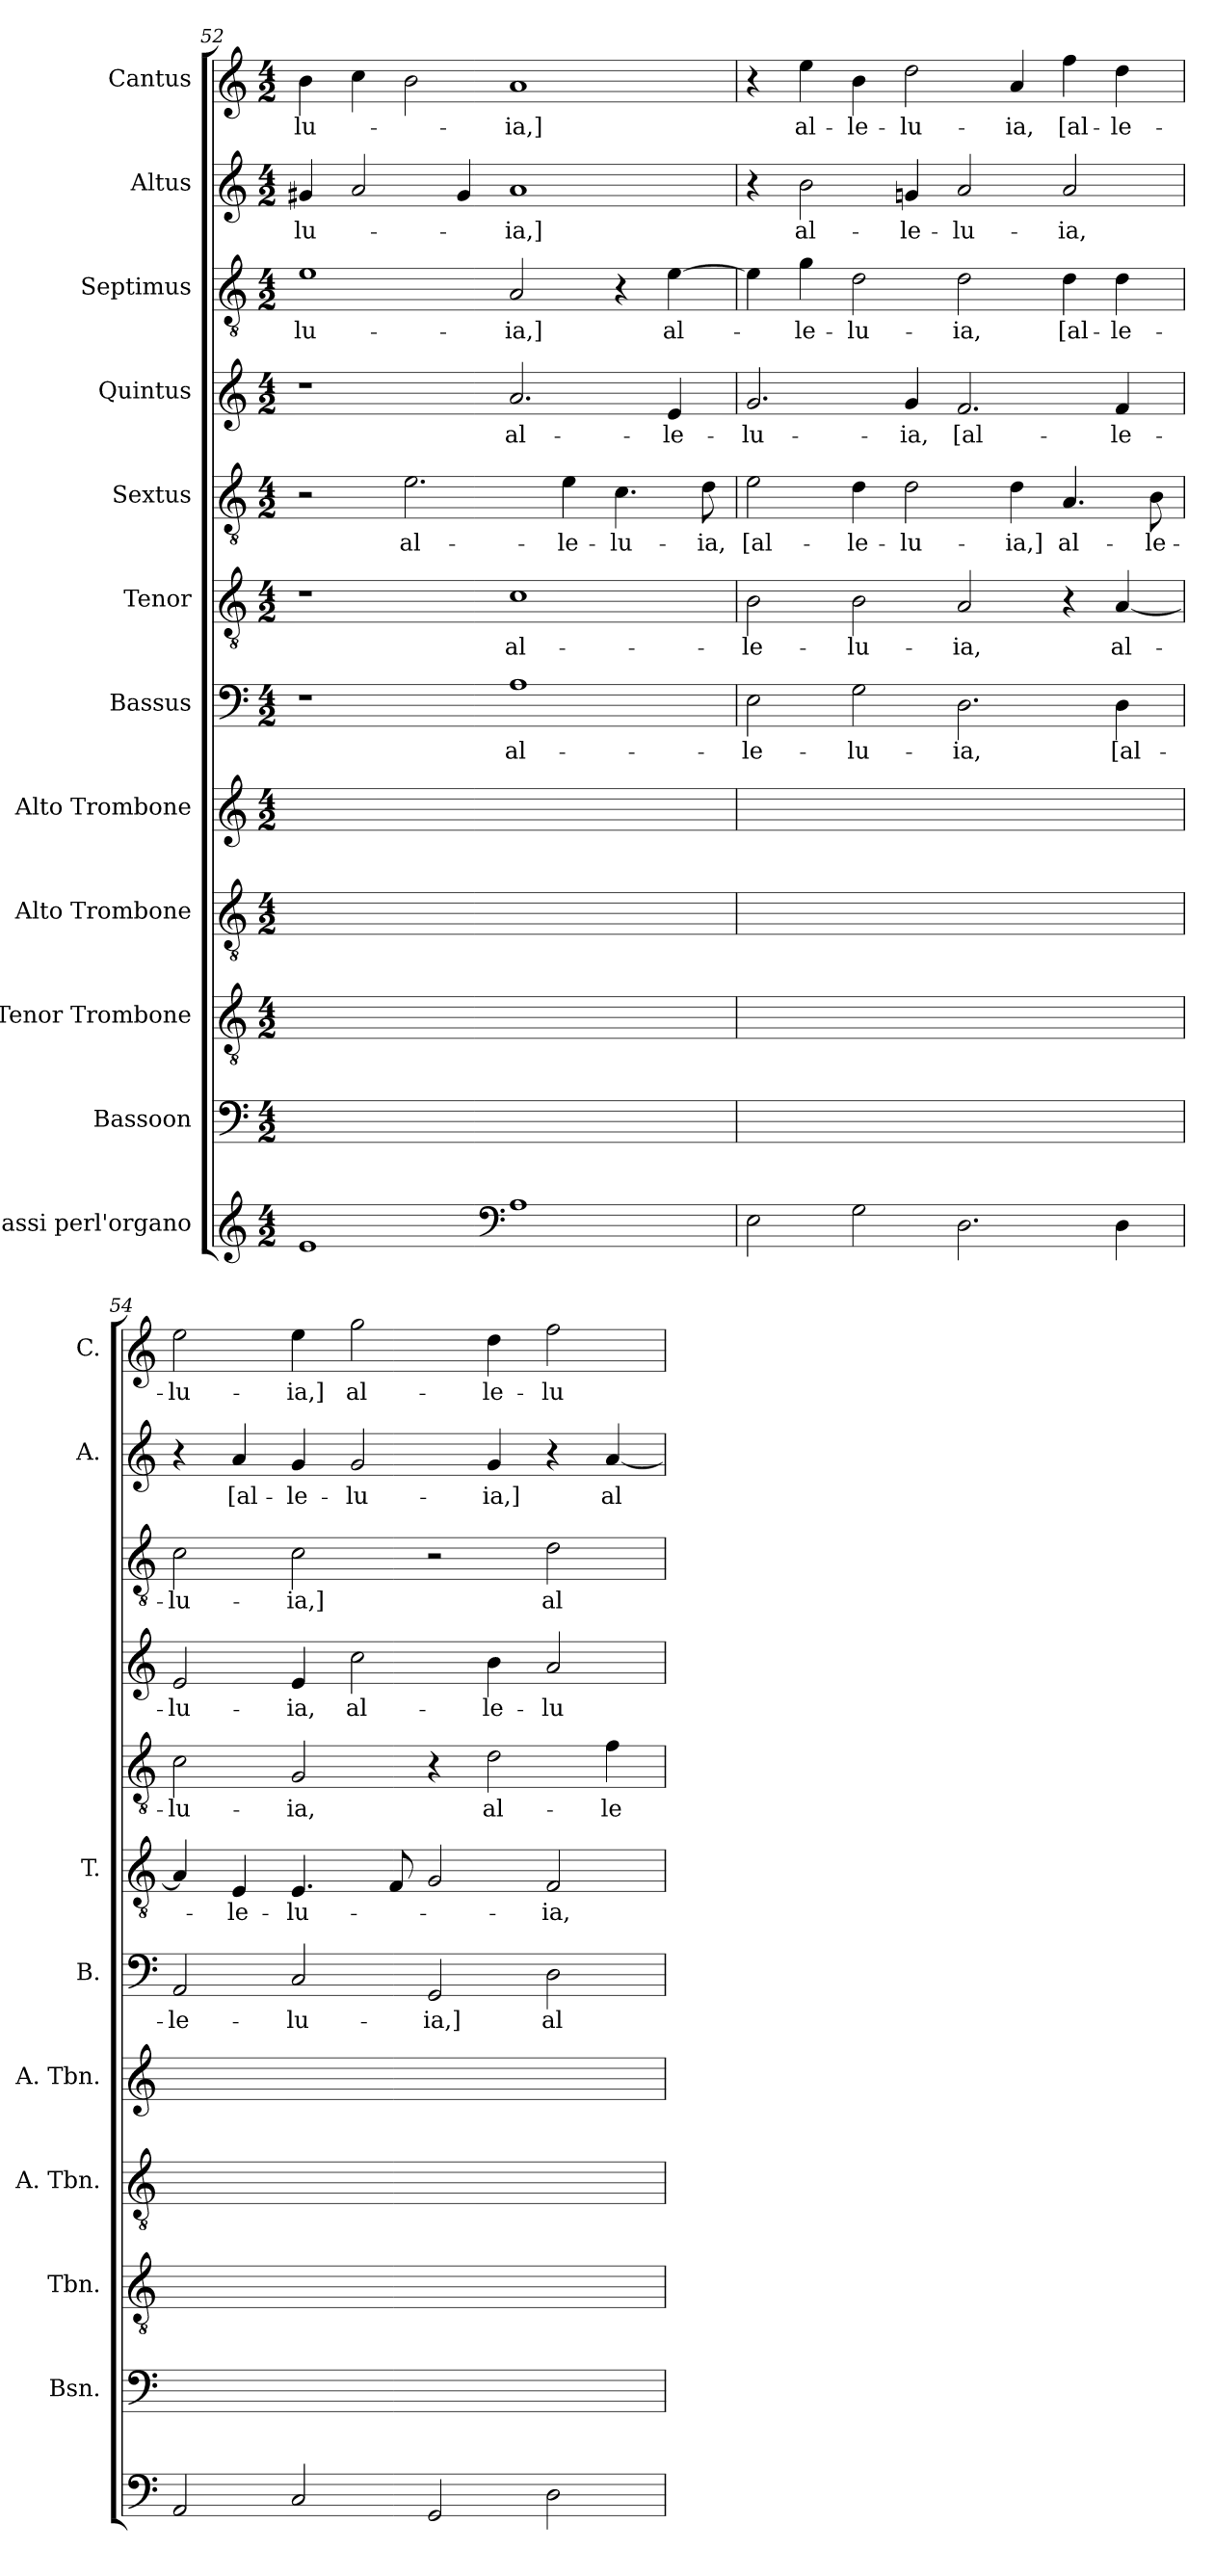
**kern	**kern	**text	**kern	**text	**kern	**text	**kern	**text	**kern	**text	**kern	**text	**kern	**text	**kern	**text	**kern	**text	**kern	**text	**kern	**text
*part12	*part11	*part11	*part10	*part10	*part9	*part9	*part8	*part8	*part7	*part7	*part6	*part6	*part5	*part5	*part4	*part4	*part3	*part3	*part2	*part2	*part1	*part1
*staff12	*staff11	*staff11	*staff10	*staff10	*staff9	*staff9	*staff8	*staff8	*staff7	*staff7	*staff6	*staff6	*staff5	*staff5	*staff4	*staff4	*staff3	*staff3	*staff2	*staff2	*staff1	*staff1
*I"Bassi perl'organo	*I"Bassoon	*	*I"Tenor Trombone	*	*I"Alto Trombone	*	*I"Alto Trombone	*	*I"Bassus	*	*I"Tenor	*	*I"Sextus	*	*I"Quintus	*	*I"Septimus	*	*I"Altus	*	*I"Cantus	*
*	*I'Bsn.	*	*I'Tbn.	*	*I'A. Tbn.	*	*I'A. Tbn.	*	*I'B.	*	*I'T.	*	*	*	*	*	*	*	*I'A.	*	*I'C.	*
!!LO:PB:g=z
*clefG2	*clefF4	*	*clefGv2	*	*clefGv2	*	*clefG2	*	*clefF4	*	*clefGv2	*	*clefGv2	*	*clefG2	*	*clefGv2	*	*clefG2	*	*clefG2	*
*	*	*	*	*	*	*	*	*	*	*	*ITrd7c12	*	*ITrd7c12	*	*	*	*ITrd7c12	*	*	*	*	*
*k[]	*k[]	*	*k[]	*	*k[]	*	*k[]	*	*k[]	*	*k[]	*	*k[]	*	*k[]	*	*k[]	*	*k[]	*	*k[]	*
*a:	*a:	*	*a:	*	*a:	*	*a:	*	*a:	*	*a:	*	*a:	*	*a:	*	*a:	*	*a:	*	*a:	*
*M4/2	*M4/2	*	*M4/2	*	*M4/2	*	*M4/2	*	*M4/2	*	*M4/2	*	*M4/2	*	*M4/2	*	*M4/2	*	*M4/2	*	*M4/2	*
=52	=52	=52	=52	=52	=52	=52	=52	=52	=52	=52	=52	=52	=52	=52	=52	=52	=52	=52	=52	=52	=52	=52
!	!	!	!	!	!	!	!	!	!	!	!	!	!	!	!	!	!	!LO:LY:b	!	!LO:LY:b	!	!LO:LY:b
1e	1ryy	.	1ryy	.	2ryy	.	1ryy	.	1r	.	1r	.	2r	.	1r	.	1E	-lu-	4g#X/	-lu-	4b\	-lu-
.	.	.	.	.	.	.	.	.	.	.	.	.	.	.	.	.	.	.	2a/	.	4cc\	.
!	!	!	!	!	!	!	!	!	!	!	!	!	!	!LO:LY:b	!	!	!	!	!	!	!	!
.	.	.	.	.	2.E/yy	al-	.	.	.	.	.	.	2.E\	al-	.	.	.	.	.	.	2b\	.
.	.	.	.	.	.	.	.	.	.	.	.	.	.	.	.	.	.	.	4g#/	.	.	.
*clefF4	*	*	*	*	*	*	*	*	*	*	*	*	*	*	*	*	*	*	*	*	*	*
!	!	!	!	!	!	!	!	!	!	!LO:LY:b	!	!LO:LY:b	!	!	!	!LO:LY:b	!	!LO:LY:b	!	!LO:LY:b	!	!LO:LY:b
1A	1Ayy	al-	1Cyy	al-	.	.	2.a/yy	al-	1A	al-	1C	al-	.	.	2.a/	al-	2AA/	-ia,]	1a	-ia,]	1a	-ia,]
!	!	!	!	!	!	!	!	!	!	!	!	!	!	!LO:LY:b	!	!	!	!	!	!	!	!
.	.	.	.	.	4E/yy	-le-	.	.	.	.	.	.	4E\	-le-	.	.	.	.	.	.	.	.
!	!	!	!	!	!	!	!	!	!	!	!	!	!	!LO:LY:b	!	!	!	!	!	!	!	!
.	.	.	.	.	4.C/yy	-lu-	.	.	.	.	.	.	4.C\	-lu-	.	.	4r	.	.	.	.	.
!	!	!	!	!	!	!	!	!	!	!	!	!	!	!	!	!LO:LY:b	!	!LO:LY:b	!	!	!	!
.	.	.	.	.	.	.	4e/yy	-le-	.	.	.	.	.	.	4e/	-le-	[>4E\	al-	.	.	.	.
!	!	!	!	!	!	!	!	!	!	!	!	!	!	!LO:LY:b	!	!	!	!	!	!	!	!
.	.	.	.	.	8D/yy	-ia,	.	.	.	.	.	.	8D\	-ia,	.	.	.	.	.	.	.	.
=53	=53	=53	=53	=53	=53	=53	=53	=53	=53	=53	=53	=53	=53	=53	=53	=53	=53	=53	=53	=53	=53	=53
!	!	!	!	!	!	!	!	!	!	!LO:LY:b	!	!LO:LY:b	!	!LO:LY:b	!	!LO:LY:b	!	!	!	!	!	!
2E\	2E\yy	-le-	2BB/yy	-le-	2E/yy	[al-	2.g/yy	-lu-	2E\	-le-	2BB\	-le-	2E\	[al-	2.g/	-lu-	4E\]	.	4r	.	4r	.
!	!	!	!	!	!	!	!	!	!	!	!	!	!	!	!	!	!	!LO:LY:b	!	!LO:LY:b	!	!LO:LY:b
.	.	.	.	.	.	.	.	.	.	.	.	.	.	.	.	.	4G\	-le-	2b\	al-	4ee\	al-
!	!	!	!	!	!	!	!	!	!	!LO:LY:b	!	!LO:LY:b	!	!LO:LY:b	!	!	!	!LO:LY:b	!	!	!	!LO:LY:b
2G\	2G\yy	-lu-	2BB/yy	-lu-	4D/yy	-le-	.	.	2G\	-lu-	2BB\	-lu-	4D\	-le-	.	.	2D\	-lu-	.	.	4b\	-le-
!	!	!	!	!	!	!	!	!	!	!	!	!	!	!LO:LY:b	!	!LO:LY:b	!	!	!	!LO:LY:b	!	!LO:LY:b
.	.	.	.	.	2D/yy	-lu-	4g/yy	-ia,	.	.	.	.	2D\	-lu-	4g/	-ia,	.	.	4gn/	-le-	2dd\	-lu-
!	!	!	!	!	!	!	!	!	!	!LO:LY:b	!	!LO:LY:b	!	!	!	!LO:LY:b	!	!LO:LY:b	!	!LO:LY:b	!	!
2.D\	2.D\yy	-ia,	2AA/yy	-ia,	.	.	2.f/yy	[al-	2.D\	-ia,	2AA/	-ia,	.	.	2.f/	[al-	2D\	-ia,	2a/	-lu-	.	.
!	!	!	!	!	!	!	!	!	!	!	!	!	!	!LO:LY:b	!	!	!	!	!	!	!	!LO:LY:b
.	.	.	.	.	4D/yy	-ia,]	.	.	.	.	.	.	4D\	-ia,]	.	.	.	.	.	.	4a/	-ia,
!	!	!	!	!	!	!	!	!	!	!	!	!	!	!LO:LY:b	!	!	!	!LO:LY:b	!	!LO:LY:b	!	!LO:LY:b
.	.	.	4ryy	.	4.AA/yy	al-	.	.	.	.	4r	.	4.AA/	al-	.	.	4D\	[al-	2a/	-ia,	4ff\	[al-
!	!	!	!	!	!	!	!	!	!	!LO:LY:b	!	!LO:LY:b	!	!	!	!LO:LY:b	!	!LO:LY:b	!	!	!	!LO:LY:b
4D\	4D\yy	[al-	[<4AA/yy	al-	.	.	4f/yy	-le-	4D\	[al-	[<4AA/	al-	.	.	4f/	-le-	4D\	-le-	.	.	4dd\	-le-
!	!	!	!	!	!	!	!	!	!	!	!	!	!	!LO:LY:b	!	!	!	!	!	!	!	!
.	.	.	.	.	8BB/yy	-le-	.	.	.	.	.	.	8BB\	-le-	.	.	.	.	.	.	.	.
=54	=54	=54	=54	=54	=54	=54	=54	=54	=54	=54	=54	=54	=54	=54	=54	=54	=54	=54	=54	=54	=54	=54
!	!	!	!	!	!	!	!	!	!	!LO:LY:b	!	!	!	!LO:LY:b	!	!LO:LY:b	!	!LO:LY:b	!	!	!	!LO:LY:b
2AA/	2AA/yy	-le-	4AA/yy]	.	2C/yy	-lu-	2e/yy	-lu-	2AA/	-le-	4AA/]	.	2C\	-lu-	2e/	-lu-	2C\	-lu-	4r	.	2ee\	-lu-
!	!	!	!	!	!	!	!	!	!	!	!	!LO:LY:b	!	!	!	!	!	!	!	!LO:LY:b	!	!
.	.	.	4EE/yy	-le-	.	.	.	.	.	.	4EE/	-le-	.	.	.	.	.	.	4a/	[al-	.	.
!	!	!	!	!	!	!	!	!	!	!LO:LY:b	!	!LO:LY:b	!	!LO:LY:b	!	!LO:LY:b	!	!LO:LY:b	!	!LO:LY:b	!	!LO:LY:b
2C/	2C/yy	-lu-	4.EE/yy	-lu-	2GG/yy	-ia,	4e/yy	-ia,	2C/	-lu-	4.EE/	-lu-	2GG/	-ia,	4e/	-ia,	2C\	-ia,]	4g/	-le-	4ee\	-ia,]
!	!	!	!	!	!	!	!	!	!	!	!	!	!	!	!	!LO:LY:b	!	!	!	!LO:LY:b	!	!LO:LY:b
.	.	.	.	.	.	.	2cc\yy	al-	.	.	.	.	.	.	2cc\	al-	.	.	2g/	-lu-	2gg\	al-
.	.	.	8FF/yy	.	.	.	.	.	.	.	8FF/	.	.	.	.	.	.	.	.	.	.	.
!	!	!	!	!	!	!	!	!	!	!LO:LY:b	!	!	!	!	!	!	!	!	!	!	!	!
2GG/	2GG/yy	-ia,]	2GG/yy	.	4ryy	.	.	.	2GG/	-ia,]	2GG/	.	4r	.	.	.	2r	.	.	.	.	.
!	!	!	!	!	!	!	!	!	!	!	!	!	!	!LO:LY:b	!	!LO:LY:b	!	!	!	!LO:LY:b	!	!LO:LY:b
.	.	.	.	.	2D/yy	al-	4b\yy	-le-	.	.	.	.	2D\	al-	4b\	-le-	.	.	4g/	-ia,]	4dd\	-le-
!	!	!	!	!	!	!	!	!	!	!LO:LY:b	!	!LO:LY:b	!	!	!	!LO:LY:b	!	!LO:LY:b	!	!	!	!LO:LY:b
2D\	2D\yy	al-	2FF/yy	-ia,	.	.	2a/yy	-lu-	2D\	al-	2FF/	-ia,	.	.	2a/	-lu-	2D\	al-	4r	.	2ff\	-lu-
!	!	!	!	!	!	!	!	!	!	!	!	!	!	!LO:LY:b	!	!	!	!	!	!LO:LY:b	!	!
.	.	.	.	.	4F/yy	-le-	.	.	.	.	.	.	4F\	-le-	.	.	.	.	[<4a/	al-	.	.
=	=	=	=	=	=	=	=	=	=	=	=	=	=	=	=	=	=	=	=	=	=	=
*-	*-	*-	*-	*-	*-	*-	*-	*-	*-	*-	*-	*-	*-	*-	*-	*-	*-	*-	*-	*-	*-	*-
